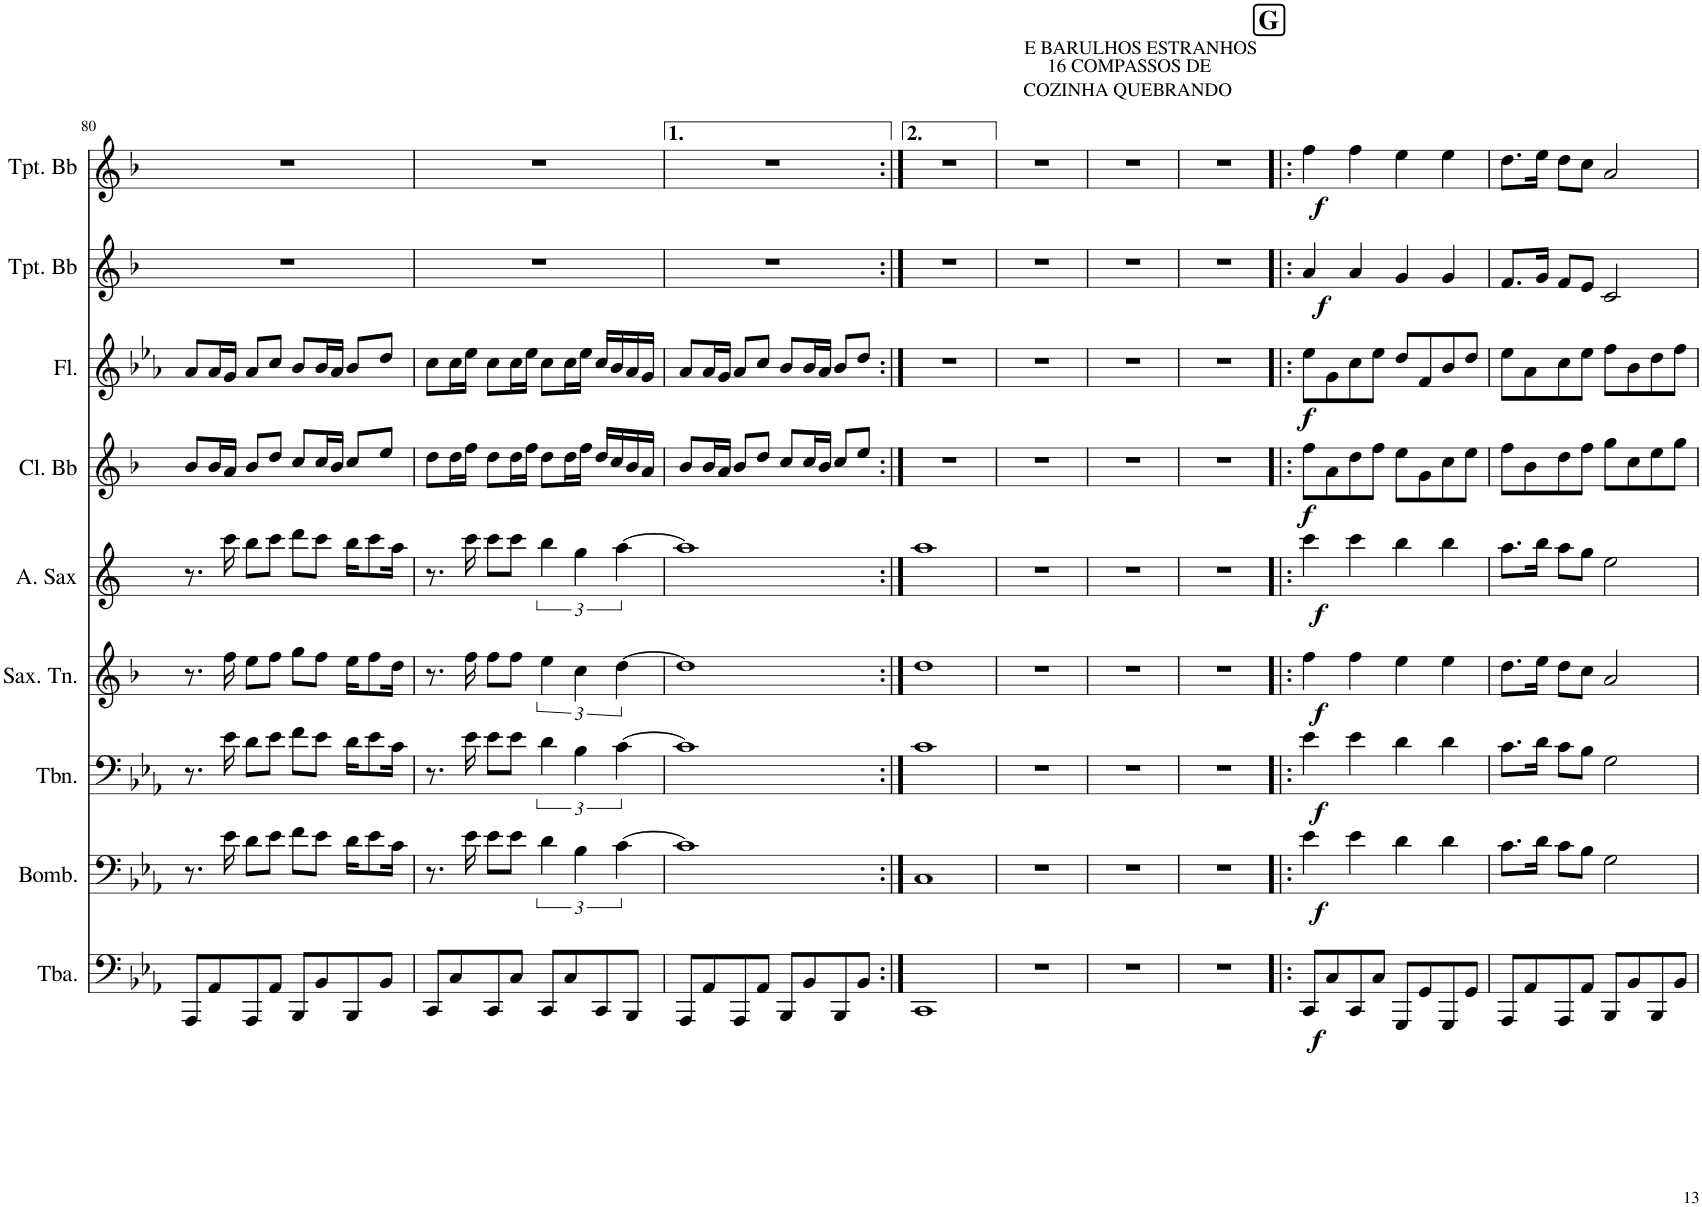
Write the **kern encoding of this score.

**kern	**dynam	**kern	**dynam	**kern	**dynam	**kern	**dynam	**kern	**dynam	**kern	**dynam	**kern	**dynam	**kern	**dynam	**kern	**dynam
*part9	*part9	*part8	*part8	*part7	*part7	*part6	*part6	*part5	*part5	*part4	*part4	*part3	*part3	*part2	*part2	*part1	*part1
*staff9	*staff9	*staff8	*staff8	*staff7	*staff7	*staff6	*staff6	*staff5	*staff5	*staff4	*staff4	*staff3	*staff3	*staff2	*staff2	*staff1	*staff1
*I"Tuba	*	*I"Bombardino	*	*I"Trombone	*	*I"Saxofone Tenor	*	*I"Saxofone Alto	*	*I"Clarineta Bb	*	*I"Flauta	*	*I"Trompete 2	*	*I"Trompete Bb	*
*I'Tba.	*	*I'Bomb.	*	*I'Tbn.	*	*I'Sax. Tn.	*	*	*	*I'Cl. Bb	*	*I'Fl.	*	*	*	*I'Tpt. Bb	*
!!LO:PB:g=z
*clefF4	*	*clefF4	*	*clefF4	*	*clefG2	*	*clefG2	*	*clefG2	*	*clefG2	*	*clefG2	*	*clefG2	*
*	*	*	*	*	*	*Trd8c14	*	*Trd5c9	*	*Trd1c2	*	*	*	*Trd1c2	*	*Trd1c2	*
*k[b-e-a-]	*	*k[b-e-a-]	*	*k[b-e-a-]	*	*k[b-]	*	*k[]	*	*k[b-]	*	*k[b-e-a-]	*	*k[b-]	*	*k[b-]	*
*M4/4	*	*M4/4	*	*M4/4	*	*M4/4	*	*M4/4	*	*M4/4	*	*M4/4	*	*M4/4	*	*M4/4	*
=80	=80	=80	=80	=80	=80	=80	=80	=80	=80	=80	=80	=80	=80	=80	=80	=80	=80
8AAA-/L	.	8.r	.	8.r	.	8.r	.	8.r	.	8b-/L	.	8a-/L	.	1r	.	1r	.
8AA-/	.	.	.	.	.	.	.	.	.	16b-/L	.	16a-/L	.	.	.	.	.
.	.	16e-\	.	16e-\	.	16ff\	.	16ccc\	.	16a/JJ	.	16g/JJ	.	.	.	.	.
8AAA-/	.	8d\L	.	8d\L	.	8ee\L	.	8bb\L	.	8b-/L	.	8a-/L	.	.	.	.	.
8AA-/J	.	8e-\J	.	8e-\J	.	8ff\J	.	8ccc\J	.	8dd/J	.	8cc/J	.	.	.	.	.
8BBB-/L	.	8f\L	.	8f\L	.	8gg\L	.	8ddd\L	.	8cc/L	.	8b-/L	.	.	.	.	.
8BB-/	.	8e-\J	.	8e-\J	.	8ff\J	.	8ccc\J	.	16cc/L	.	16b-/L	.	.	.	.	.
.	.	.	.	.	.	.	.	.	.	16b-/JJ	.	16a-/JJ	.	.	.	.	.
8BBB-/	.	16d\KL	.	16d\KL	.	16ee\KL	.	16bb\KL	.	8cc/L	.	8b-/L	.	.	.	.	.
.	.	8e-\	.	8e-\	.	8ff\	.	8ccc\	.	.	.	.	.	.	.	.	.
8BB-/J	.	.	.	.	.	.	.	.	.	8ee/J	.	8dd/J	.	.	.	.	.
.	.	16c\Jk	.	16c\Jk	.	16dd\Jk	.	16aa\Jk	.	.	.	.	.	.	.	.	.
=81	=81	=81	=81	=81	=81	=81	=81	=81	=81	=81	=81	=81	=81	=81	=81	=81	=81
8CC/L	.	8.r	.	8.r	.	8.r	.	8.r	.	8dd\L	.	8cc\L	.	1r	.	1r	.
8C/	.	.	.	.	.	.	.	.	.	16dd\L	.	16cc\L	.	.	.	.	.
.	.	16e-\	.	16e-\	.	16ff\	.	16ccc\	.	16ff\JJ	.	16ee-\JJ	.	.	.	.	.
8CC/	.	8e-\L	.	8e-\L	.	8ff\L	.	8ccc\L	.	8dd\L	.	8cc\L	.	.	.	.	.
8C/J	.	8e-\J	.	8e-\J	.	8ff\J	.	8ccc\J	.	16dd\L	.	16cc\L	.	.	.	.	.
.	.	.	.	.	.	.	.	.	.	16ff\JJ	.	16ee-\JJ	.	.	.	.	.
8CC/L	.	6d\	.	6d\	.	6ee\	.	6bb\	.	8dd\L	.	8cc\L	.	.	.	.	.
8C/	.	.	.	.	.	.	.	.	.	16dd\L	.	16cc\L	.	.	.	.	.
.	.	6B-\	.	6B-\	.	6cc\	.	6gg\	.	.	.	.	.	.	.	.	.
.	.	.	.	.	.	.	.	.	.	16ff\JJ	.	16ee-\JJ	.	.	.	.	.
8CC/	.	.	.	.	.	.	.	.	.	16dd/LL	.	16cc/LL	.	.	.	.	.
.	.	.	.	.	.	.	.	.	.	16cc/	.	16b-/	.	.	.	.	.
.	.	[6c\	.	[6c\	.	[6dd\	.	[6aa\	.	.	.	.	.	.	.	.	.
8BBB-/J	.	.	.	.	.	.	.	.	.	16b-/	.	16a-/	.	.	.	.	.
.	.	.	.	.	.	.	.	.	.	16a/JJ	.	16g/JJ	.	.	.	.	.
=82	=82	=82	=82	=82	=82	=82	=82	=82	=82	=82	=82	=82	=82	=82	=82	=82	=82
8AAA-/L	.	1c]	.	1c]	.	1dd]	.	1aa]	.	8b-/L	.	8a-/L	.	1r	.	1r	.
8AA-/	.	.	.	.	.	.	.	.	.	16b-/L	.	16a-/L	.	.	.	.	.
.	.	.	.	.	.	.	.	.	.	16a/JJ	.	16g/JJ	.	.	.	.	.
8AAA-/	.	.	.	.	.	.	.	.	.	8b-/L	.	8a-/L	.	.	.	.	.
8AA-/J	.	.	.	.	.	.	.	.	.	8dd/J	.	8cc/J	.	.	.	.	.
8BBB-/L	.	.	.	.	.	.	.	.	.	8cc/L	.	8b-/L	.	.	.	.	.
8BB-/	.	.	.	.	.	.	.	.	.	16cc/L	.	16b-/L	.	.	.	.	.
.	.	.	.	.	.	.	.	.	.	16b-/JJ	.	16a-/JJ	.	.	.	.	.
8BBB-/	.	.	.	.	.	.	.	.	.	8cc/L	.	8b-/L	.	.	.	.	.
8BB-/J	.	.	.	.	.	.	.	.	.	8ee/J	.	8dd/J	.	.	.	.	.
=83:|!	=83:|!	=83:|!	=83:|!	=83:|!	=83:|!	=83:|!	=83:|!	=83:|!	=83:|!	=83:|!	=83:|!	=83:|!	=83:|!	=83:|!	=83:|!	=83:|!	=83:|!
1CC	.	1C	.	1c	.	1dd	.	1aa	.	1r	.	1r	.	1r	.	1r	.
=84	=84	=84	=84	=84	=84	=84	=84	=84	=84	=84	=84	=84	=84	=84	=84	=84	=84
!	!	!	!	!	!	!	!	!	!	!	!	!	!	!	!	!LO:TX:a:t=COZINHA QUEBRANDO	!
1r	.	1r	.	1r	.	1r	.	1r	.	1r	.	1r	.	1r	.	1r	.
=85	=85	=85	=85	=85	=85	=85	=85	=85	=85	=85	=85	=85	=85	=85	=85	=85	=85
!	!	!	!	!	!	!	!	!	!	!	!	!	!	!	!	!LO:TX:a:t=16 COMPASSOS DE	!
1r	.	1r	.	1r	.	1r	.	1r	.	1r	.	1r	.	1r	.	1r	.
=86	=86	=86	=86	=86	=86	=86	=86	=86	=86	=86	=86	=86	=86	=86	=86	=86	=86
!	!	!	!	!	!	!	!	!	!	!	!	!	!	!	!	!LO:TX:a:t=E BARULHOS ESTRANHOS	!
1r	.	1r	.	1r	.	1r	.	1r	.	1r	.	1r	.	1r	.	1r	.
!!LO:REH:place=s1:a:B:cj:fs=14:t=G
=87!|:	=87!|:	=87!|:	=87!|:	=87!|:	=87!|:	=87!|:	=87!|:	=87!|:	=87!|:	=87!|:	=87!|:	=87!|:	=87!|:	=87!|:	=87!|:	=87!|:	=87!|:
!	!LO:DY:b	!	!LO:DY:b	!	!LO:DY:b	!	!LO:DY:b	!	!LO:DY:b	!	!LO:DY:b	!	!LO:DY:b	!	!LO:DY:b	!	!LO:DY:b
8CC/L	f	4e-\	f	4e-\	f	4ff\	f	4ccc\	f	8ff\L	f	8ee-\L	f	4a/	f	4ff\	f
8C/	.	.	.	.	.	.	.	.	.	8a\	.	8g\	.	.	.	.	.
8CC/	.	4e-\	.	4e-\	.	4ff\	.	4ccc\	.	8dd\	.	8cc\	.	4a/	.	4ff\	.
8C/J	.	.	.	.	.	.	.	.	.	8ff\J	.	8ee-\J	.	.	.	.	.
8GGG/L	.	4d\	.	4d\	.	4ee\	.	4bb\	.	8ee\L	.	8dd/L	.	4g/	.	4ee\	.
8GG/	.	.	.	.	.	.	.	.	.	8g\	.	8f/	.	.	.	.	.
8GGG/	.	4d\	.	4d\	.	4ee\	.	4bb\	.	8cc\	.	8b-/	.	4g/	.	4ee\	.
8GG/J	.	.	.	.	.	.	.	.	.	8ee\J	.	8dd/J	.	.	.	.	.
=88	=88	=88	=88	=88	=88	=88	=88	=88	=88	=88	=88	=88	=88	=88	=88	=88	=88
8AAA-/L	.	8.c\L	.	8.c\L	.	8.dd\L	.	8.aa\L	.	8ff\L	.	8ee-\L	.	8.f/L	.	8.dd\L	.
8AA-/	.	.	.	.	.	.	.	.	.	8b-\	.	8a-\	.	.	.	.	.
.	.	16d\Jk	.	16d\Jk	.	16ee\Jk	.	16bb\Jk	.	.	.	.	.	16g/Jk	.	16ee\Jk	.
8AAA-/	.	8c\L	.	8c\L	.	8dd\L	.	8aa\L	.	8dd\	.	8cc\	.	8f/L	.	8dd\L	.
8AA-/J	.	8B-\J	.	8B-\J	.	8cc\J	.	8gg\J	.	8ff\J	.	8ee-\J	.	8e/J	.	8cc\J	.
8BBB-/L	.	2G\	.	2G\	.	2a/	.	2ee\	.	8gg\L	.	8ff\L	.	2c/	.	2a/	.
8BB-/	.	.	.	.	.	.	.	.	.	8cc\	.	8b-\	.	.	.	.	.
8BBB-/	.	.	.	.	.	.	.	.	.	8ee\	.	8dd\	.	.	.	.	.
8BB-/J	.	.	.	.	.	.	.	.	.	8gg\J	.	8ff\J	.	.	.	.	.
=	=	=	=	=	=	=	=	=	=	=	=	=	=	=	=	=	=
*-	*-	*-	*-	*-	*-	*-	*-	*-	*-	*-	*-	*-	*-	*-	*-	*-	*-
